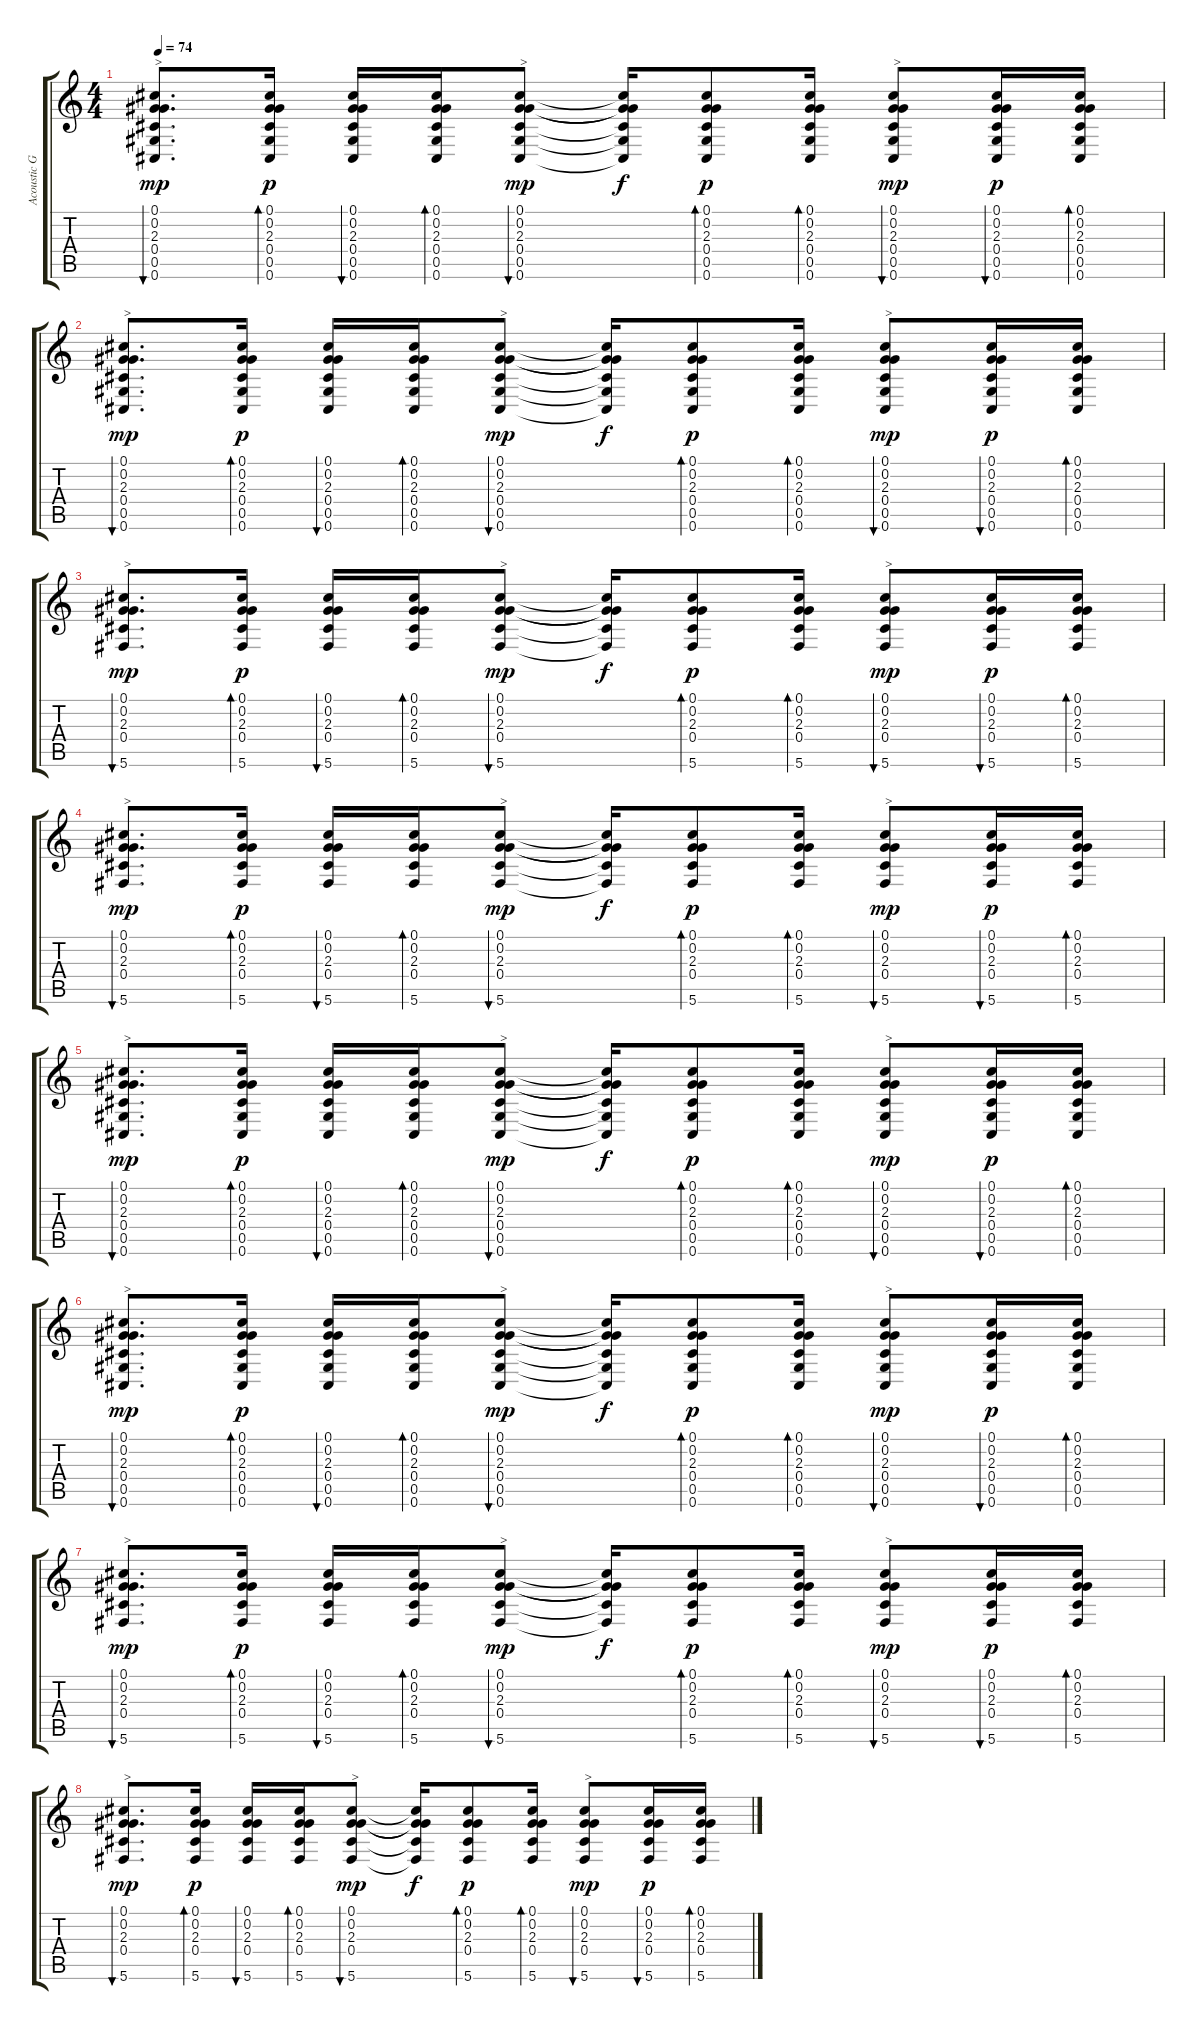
\track ("Acoustic Guitar" "Acoustic G") {instrument acousticguitarsteel}
\staff {score tabs}
\tuning (Db4 Ab3 Gb3 Db3 Ab2 Db2) {hide}
\ts (4 4)
\tempo 74
\clef g2
\ks c
(0.1 0.2 2.3 0.4 0.5 0.6).8{d bu 30 txt ">" dy mp} (0.1 0.2 2.3 0.4 0.5 0.6).16{bd 30 dy p} (0.1 0.2 2.3 0.4 0.5 0.6).16{bu 30} (0.1 0.2 2.3 0.4 0.5 0.6).16{bd 30} (0.1 0.2 2.3 0.4 0.5 0.6).8{bu 30 txt ">" dy mp} (0.1{t} 0.2{t} 2.3{t} 0.4{t} 0.5{t} 0.6{t}).16{dy f} (0.1 0.2 2.3 0.4 0.5 0.6).8{bd 30 dy p} (0.1 0.2 2.3 0.4 0.5 0.6).16{bd 30} (0.1 0.2 2.3 0.4 0.5 0.6).8{bu 30 txt ">" dy mp} (0.1 0.2 2.3 0.4 0.5 0.6).16{bu 30 dy p} (0.1 0.2 2.3 0.4 0.5 0.6).16{bd 30} |
(0.1 0.2 2.3 0.4 0.5 0.6).8{d bu 30 txt ">" dy mp} (0.1 0.2 2.3 0.4 0.5 0.6).16{bd 30 dy p} (0.1 0.2 2.3 0.4 0.5 0.6).16{bu 30} (0.1 0.2 2.3 0.4 0.5 0.6).16{bd 30} (0.1 0.2 2.3 0.4 0.5 0.6).8{bu 30 txt ">" dy mp} (0.1{t} 0.2{t} 2.3{t} 0.4{t} 0.5{t} 0.6{t}).16{dy f} (0.1 0.2 2.3 0.4 0.5 0.6).8{bd 30 dy p} (0.1 0.2 2.3 0.4 0.5 0.6).16{bd 30} (0.1 0.2 2.3 0.4 0.5 0.6).8{bu 30 txt ">" dy mp} (0.1 0.2 2.3 0.4 0.5 0.6).16{bu 30 dy p} (0.1 0.2 2.3 0.4 0.5 0.6).16{bd 30} |
(0.1 0.2 2.3 0.4 5.6).8{d bu 30 txt ">" dy mp} (0.1 0.2 2.3 0.4 5.6).16{bd 30 dy p} (0.1 0.2 2.3 0.4 5.6).16{bu 30} (0.1 0.2 2.3 0.4 5.6).16{bd 30} (0.1 0.2 2.3 0.4 5.6).8{bu 30 txt ">" dy mp} (0.1{t} 0.2{t} 2.3{t} 0.4{t} 5.6{t}).16{dy f} (0.1 0.2 2.3 0.4 5.6).8{bd 30 dy p} (0.1 0.2 2.3 0.4 5.6).16{bd 30} (0.1 0.2 2.3 0.4 5.6).8{bu 30 txt ">" dy mp} (0.1 0.2 2.3 0.4 5.6).16{bu 30 dy p} (0.1 0.2 2.3 0.4 5.6).16{bd 30} |
(0.1 0.2 2.3 0.4 5.6).8{d bu 30 txt ">" dy mp} (0.1 0.2 2.3 0.4 5.6).16{bd 30 dy p} (0.1 0.2 2.3 0.4 5.6).16{bu 30} (0.1 0.2 2.3 0.4 5.6).16{bd 30} (0.1 0.2 2.3 0.4 5.6).8{bu 30 txt ">" dy mp} (0.1{t} 0.2{t} 2.3{t} 0.4{t} 5.6{t}).16{dy f} (0.1 0.2 2.3 0.4 5.6).8{bd 30 dy p} (0.1 0.2 2.3 0.4 5.6).16{bd 30} (0.1 0.2 2.3 0.4 5.6).8{bu 30 txt ">" dy mp} (0.1 0.2 2.3 0.4 5.6).16{bu 30 dy p} (0.1 0.2 2.3 0.4 5.6).16{bd 30} |
(0.1 0.2 2.3 0.4 0.5 0.6).8{d bu 30 txt ">" dy mp} (0.1 0.2 2.3 0.4 0.5 0.6).16{bd 30 dy p} (0.1 0.2 2.3 0.4 0.5 0.6).16{bu 30} (0.1 0.2 2.3 0.4 0.5 0.6).16{bd 30} (0.1 0.2 2.3 0.4 0.5 0.6).8{bu 30 txt ">" dy mp} (0.1{t} 0.2{t} 2.3{t} 0.4{t} 0.5{t} 0.6{t}).16{dy f} (0.1 0.2 2.3 0.4 0.5 0.6).8{bd 30 dy p} (0.1 0.2 2.3 0.4 0.5 0.6).16{bd 30} (0.1 0.2 2.3 0.4 0.5 0.6).8{bu 30 txt ">" dy mp} (0.1 0.2 2.3 0.4 0.5 0.6).16{bu 30 dy p} (0.1 0.2 2.3 0.4 0.5 0.6).16{bd 30} |
(0.1 0.2 2.3 0.4 0.5 0.6).8{d bu 30 txt ">" dy mp} (0.1 0.2 2.3 0.4 0.5 0.6).16{bd 30 dy p} (0.1 0.2 2.3 0.4 0.5 0.6).16{bu 30} (0.1 0.2 2.3 0.4 0.5 0.6).16{bd 30} (0.1 0.2 2.3 0.4 0.5 0.6).8{bu 30 txt ">" dy mp} (0.1{t} 0.2{t} 2.3{t} 0.4{t} 0.5{t} 0.6{t}).16{dy f} (0.1 0.2 2.3 0.4 0.5 0.6).8{bd 30 dy p} (0.1 0.2 2.3 0.4 0.5 0.6).16{bd 30} (0.1 0.2 2.3 0.4 0.5 0.6).8{bu 30 txt ">" dy mp} (0.1 0.2 2.3 0.4 0.5 0.6).16{bu 30 dy p} (0.1 0.2 2.3 0.4 0.5 0.6).16{bd 30} |
(0.1 0.2 2.3 0.4 5.6).8{d bu 30 txt ">" dy mp} (0.1 0.2 2.3 0.4 5.6).16{bd 30 dy p} (0.1 0.2 2.3 0.4 5.6).16{bu 30} (0.1 0.2 2.3 0.4 5.6).16{bd 30} (0.1 0.2 2.3 0.4 5.6).8{bu 30 txt ">" dy mp} (0.1{t} 0.2{t} 2.3{t} 0.4{t} 5.6{t}).16{dy f} (0.1 0.2 2.3 0.4 5.6).8{bd 30 dy p} (0.1 0.2 2.3 0.4 5.6).16{bd 30} (0.1 0.2 2.3 0.4 5.6).8{bu 30 txt ">" dy mp} (0.1 0.2 2.3 0.4 5.6).16{bu 30 dy p} (0.1 0.2 2.3 0.4 5.6).16{bd 30} |
(0.1 0.2 2.3 0.4 5.6).8{d bu 30 txt ">" dy mp} (0.1 0.2 2.3 0.4 5.6).16{bd 30 dy p} (0.1 0.2 2.3 0.4 5.6).16{bu 30} (0.1 0.2 2.3 0.4 5.6).16{bd 30} (0.1 0.2 2.3 0.4 5.6).8{bu 30 txt ">" dy mp} (0.1{t} 0.2{t} 2.3{t} 0.4{t} 5.6{t}).16{dy f} (0.1 0.2 2.3 0.4 5.6).8{bd 30 dy p} (0.1 0.2 2.3 0.4 5.6).16{bd 30} (0.1 0.2 2.3 0.4 5.6).8{bu 30 txt ">" dy mp} (0.1 0.2 2.3 0.4 5.6).16{bu 30 dy p} (0.1 0.2 2.3 0.4 5.6).16{bd 30}
